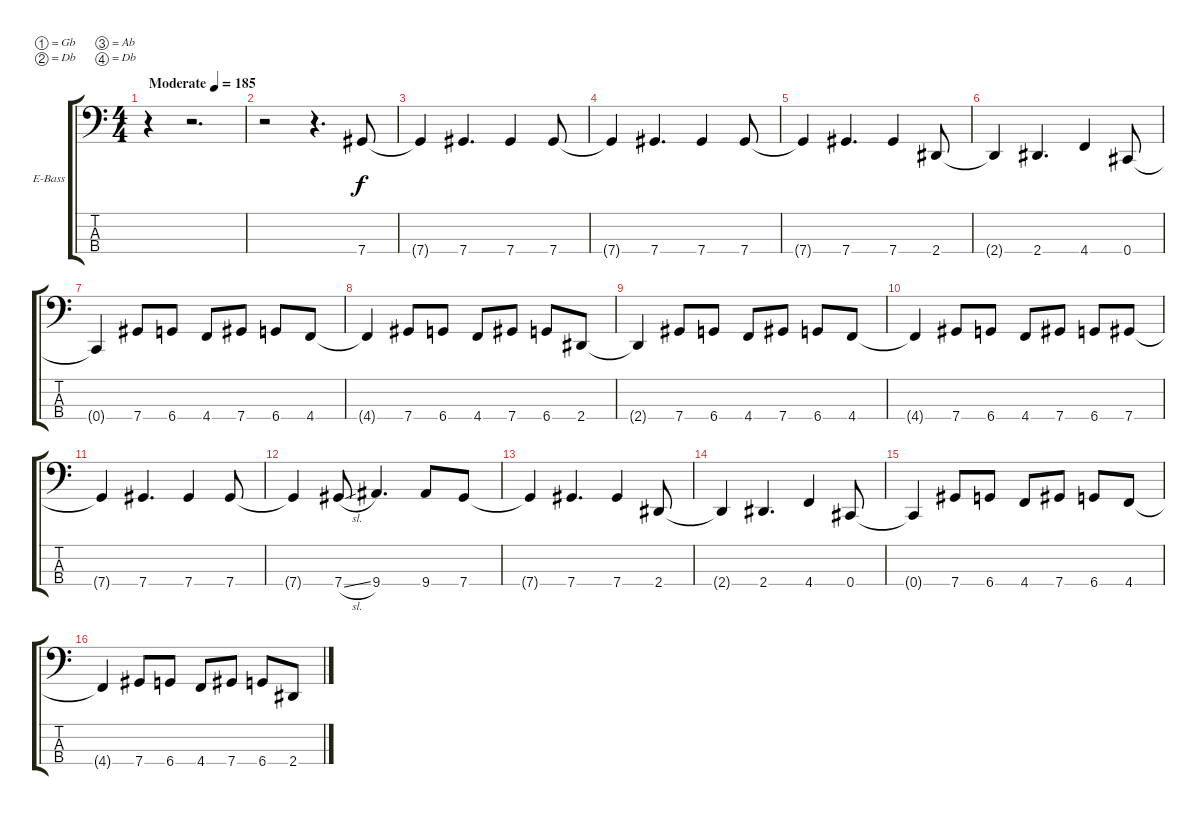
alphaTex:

\bracketExtendMode groupsimilarinstruments
\firstSystemTrackNameOrientation horizontal
\otherSystemsTrackNameOrientation horizontal
\track ("Bass" "E-Bass") {instrument electricbassfinger}
\staff {score tabs}
\tuning (Gb2 Db2 Ab1 Db1)
\ts (4 4)
\beaming (8 2 2 2 2)
\tempo (185 "Moderate")
\clef f4
\ks c
r.4{dy f instrument electricbassfinger} r.2{d} |
r.2 r.4{d} 7.4.8 |
7.4{t}.4 7.4.4{d} 7.4.4 7.4.8 |
7.4{t}.4 7.4.4{d} 7.4.4 7.4.8 |
7.4{t}.4 7.4.4{d} 7.4.4 2.4.8 |
2.4{t}.4 2.4.4{d} 4.4.4 0.4.8 |
0.4{t}.4 7.4.8 6.4.8 4.4.8 7.4.8 6.4.8 4.4.8 |
4.4{t}.4 7.4.8 6.4.8 4.4.8 7.4.8 6.4.8 2.4.8 |
2.4{t}.4 7.4.8 6.4.8 4.4.8 7.4.8 6.4.8 4.4.8 |
4.4{t}.4 7.4.8 6.4.8 4.4.8 7.4.8 6.4.8 7.4.8 |
7.4{t}.4 7.4.4{d} 7.4.4 7.4.8 |
7.4{t}.4 7.4{sl}.8 9.4.4{d} 9.4.8 7.4.8 |
7.4{t}.4 7.4.4{d} 7.4.4 2.4.8 |
2.4{t}.4 2.4.4{d} 4.4.4 0.4.8 |
0.4{t}.4 7.4.8 6.4.8 4.4.8 7.4.8 6.4.8 4.4.8 |
4.4{t}.4 7.4.8 6.4.8 4.4.8 7.4.8 6.4.8 2.4.8
